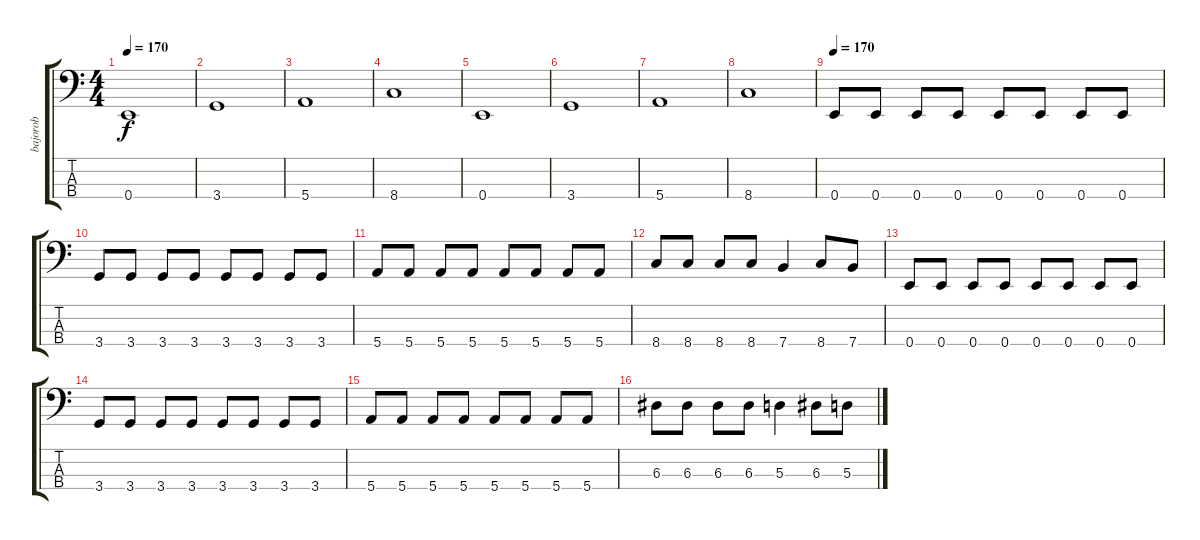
\track ("bajorob" "bajorob") {instrument electricbassfinger}
\staff {score tabs}
\tuning (G2 D2 A1 E1) {hide}
\ts (4 4)
\tempo 170
\tempo 140
\tempo 170
\clef f4
\ks c
0.4.1{dy f volume 9 instrument electricbassfinger} |
3.4.1 |
5.4.1 |
8.4.1 |
0.4.1 |
3.4.1 |
5.4.1 |
8.4.1 |
\tempo 170
0.4.8 0.4.8 0.4.8 0.4.8 0.4.8 0.4.8 0.4.8 0.4.8 |
3.4.8 3.4.8 3.4.8 3.4.8 3.4.8 3.4.8 3.4.8 3.4.8 |
5.4.8 5.4.8 5.4.8 5.4.8 5.4.8 5.4.8 5.4.8 5.4.8 |
8.4.8 8.4.8 8.4.8 8.4.8 7.4.4 8.4.8 7.4.8 |
0.4.8 0.4.8 0.4.8 0.4.8 0.4.8 0.4.8 0.4.8 0.4.8 |
3.4.8 3.4.8 3.4.8 3.4.8 3.4.8 3.4.8 3.4.8 3.4.8 |
5.4.8 5.4.8 5.4.8 5.4.8 5.4.8 5.4.8 5.4.8 5.4.8 |
6.3.8 6.3.8 6.3.8 6.3.8 5.3.4 6.3.8 5.3.8
